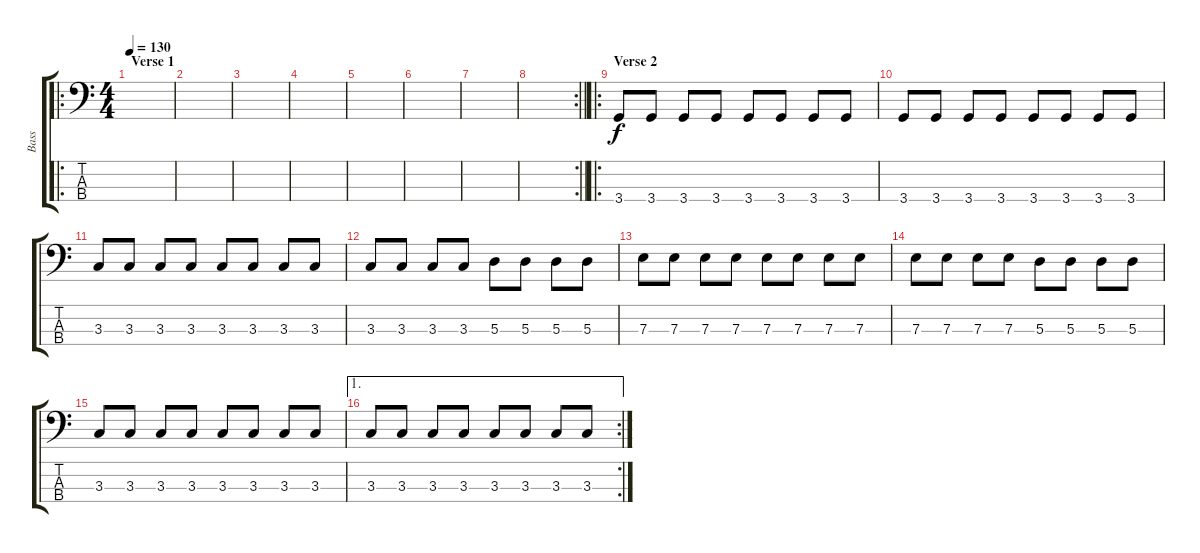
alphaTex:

\track ("Bass" "Bass") {instrument electricbassfinger}
\staff {score tabs}
\tuning (G2 D2 A1 E1) {hide}
\ro
\ts (4 4)
\section ("" "Verse 1")
\tempo 130
\clef f4
\ks c
|
|
|
|
|
|
|
\rc 2
\barLineRight lightlight
|
\ro
\section ("" "Verse 2")
3.4.8 3.4.8 3.4.8 3.4.8 3.4.8 3.4.8 3.4.8 3.4.8 |
3.4.8 3.4.8 3.4.8 3.4.8 3.4.8 3.4.8 3.4.8 3.4.8 |
3.3.8 3.3.8 3.3.8 3.3.8 3.3.8 3.3.8 3.3.8 3.3.8 |
3.3.8 3.3.8 3.3.8 3.3.8 5.3.8 5.3.8 5.3.8 5.3.8 |
7.3.8 7.3.8 7.3.8 7.3.8 7.3.8 7.3.8 7.3.8 7.3.8 |
7.3.8 7.3.8 7.3.8 7.3.8 5.3.8 5.3.8 5.3.8 5.3.8 |
3.3.8 3.3.8 3.3.8 3.3.8 3.3.8 3.3.8 3.3.8 3.3.8 |
\ae 1
\rc 2
3.3.8 3.3.8 3.3.8 3.3.8 3.3.8 3.3.8 3.3.8 3.3.8
